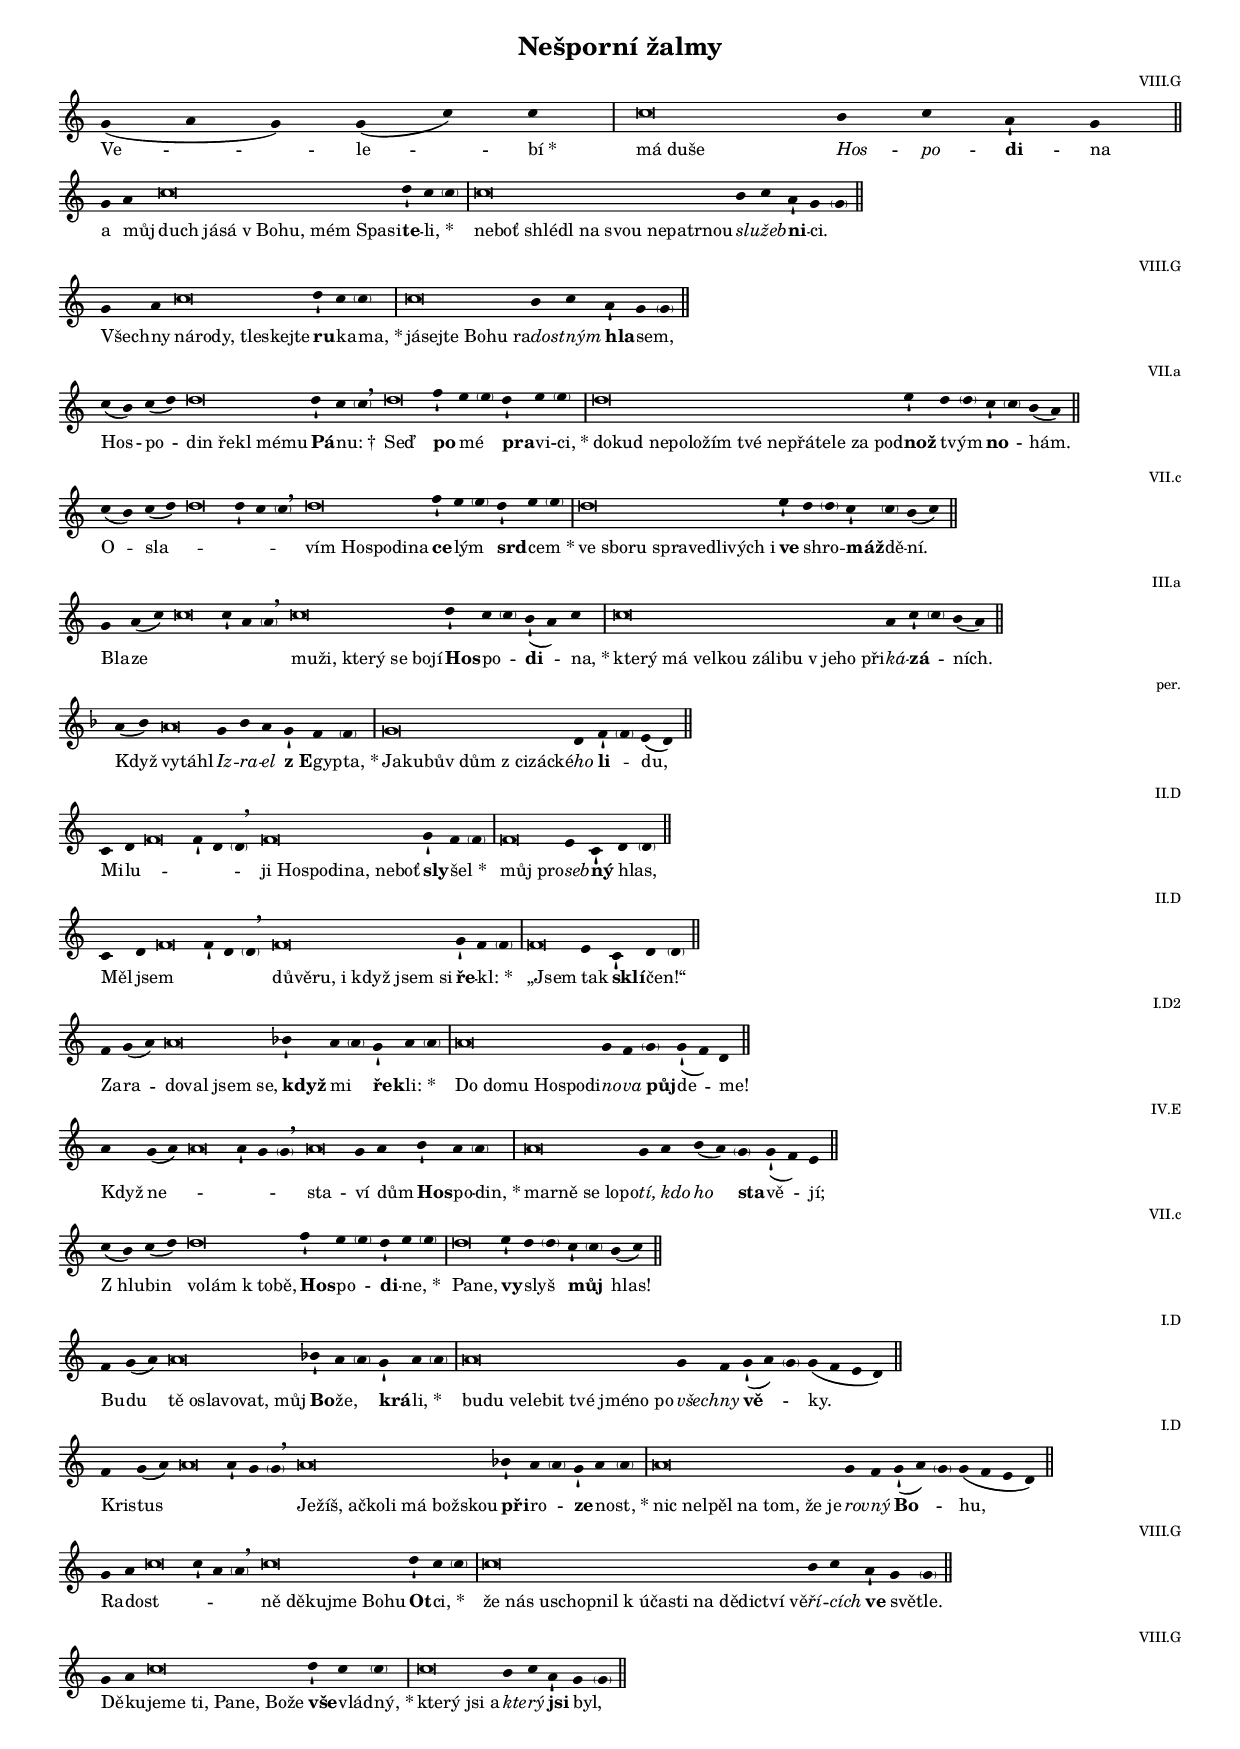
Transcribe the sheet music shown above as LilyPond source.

\version "2.15.37"

\header {
  title = "Nešporní žalmy"
}

\include "spolecne_nespory.ly"

\score {
  \relative c'' {
    \choralniRezim
    g4( a g) g( c) c \barMax
    c\breve b4 c a-| g \barFinalis \break
    g4 a c\breve d4-| c \parenthesize c \barMax
    c\breve b4 c a-| g \parenthesize g \barFinalis
  }
  \addlyrics {
    Ve -- le -- bí_*
    "má duše" \li Hos -- po -- \ln \lb di -- \ln na
    a můj "duch jásá v Bohu, mém Spasi" -- \lb te -- \ln li,_* \skip 1
    "neboť shlédl na svou nepatrnou" \li slu -- žeb -- \ln \lb ni -- \ln ci.
  } 
  \header {
    quiddd = "Magnificat"
    modus = "VIII"
    differentia = "G" 
    psalmus = ""
    id = "magnificat"
    piece = \markup {\sestavTitulek}
  }
}

\score {
  \relative c'' {
    \choralniRezim
    g4 a c\breve d4-| c \parenthesize c \barMax
    c\breve b4 c a-| g \parenthesize g \barFinalis
  }
  \addlyrics {
    Všech -- ny "národy, tleskejte" \lb ru -- \ln ka -- ma,_*
    "jásejte Bohu ra" -- \li dost -- ným \ln \lb hla -- \ln sem,
  } 
  \header {
    quiddd = "Žalm 47"
    modus = "VIII"
    differentia = "G" 
    psalmus = ""
    id = "z47"
    piece = \markup {\sestavTitulek}
  }
}

\score {
  \relative c'' {
    \choralniRezim
    c4( b) c( d) d\breve d4-| c \parenthesize c \barMin 
    d\breve f4-| e \parenthesize e d-| e \parenthesize e \barMax
    d\breve e4-| d \parenthesize d c-| \parenthesize c b( a) \barFinalis
  }
  \addlyrics {
    Hos -- po -- "din řekl mému" \lb Pá -- \ln \markup{nu: \Dagger} \skip 1
    Seď \lb po \ln mé \skip 1 \lb pra -- \ln vi -- ci,_*
    "dokud nepoložím tvé nepřátele za pod" -- \lb nož \ln tvým \skip 1 \lb no -- \ln \skip 1 hám.
  }
  \header {
    quiddd = "Žalm 110"
    modus = "VII"
    differentia = "a" 
    psalmus = ""
    id = "z110"
    piece = \markup {\sestavTitulek}
  }
}  

\score {
  \relative c'' {
    \choralniRezim
    c4( b) c( d) d\breve d4-| c \parenthesize c \barMin 
    d\breve f4-| e \parenthesize e d-| e \parenthesize e \barMax
    d\breve e4-| d \parenthesize d c-| \parenthesize c b( c) \barFinalis
  }
  \addlyrics {
    O -- sla -- \skip 1 \skip 1 \skip 1 \skip 1 "vím Hospodina" \lb ce -- \ln lým \skip 1 \lb srd -- \ln cem_* \skip 1
    "ve sboru spravedlivých i" \lb ve \ln shro -- \lb \skip 1 máž -- \ln dě -- ní.	
  } 
  \header {
    quiddd = "Žalm "
    modus = "VII"
    differentia = "c" 
    psalmus = ""
    id = "z111"
    piece = \markup {\sestavTitulek}
  }
}

\score {
  \relative c'' {
    \choralniRezim
    g4 a( c) c\breve c4-| a \parenthesize a \barMin
    c\breve d4-| c \parenthesize c b(-| a) c \barMax
    c\breve a4 c-| \parenthesize c b( a) \barFinalis
  }
  \addlyrics {
    Bla -- ze \skip 1 \skip 1 \skip 1 \skip 1 "muži, který se bojí" \lb Hos -- \ln po -- \skip 1 \lb di -- \ln na,_*
    "který má velkou zálibu v jeho při" -- \li ká -- \ln \lb zá -- \ln \skip 1 ních.
  } 
  \header {
    quiddd = "Žalm 112"
    modus = "III"
    differentia = "a" 
    psalmus = ""
    id = "z112"
    piece = \markup {\sestavTitulek}
  }
}

\score {
  \relative c'' {
    \choralniRezim
    \key f \major
    a4( bes) a\breve g4 bes a g-| f \parenthesize f \barMax
    g\breve d4 f-| \parenthesize f e( d) \barFinalis
  }
  \addlyrics {
    Když "vytáhl" \li Iz -- ra -- el \ln \lb z_E -- \ln gyp -- ta,_*
    "Jakubův dům z cizácké" -- \li ho \ln \lb li -- \ln \skip 1 du, 
  } 
  \header {
    quiddd = "Žalm 114"
    modus = "per"
    differentia = "" 
    psalmus = ""
    id = "z114"
    piece = \markup {\sestavTitulek}
  }
}

\score {
  \relative c' {
    \choralniRezim
    c4 d f\breve f4-| d \parenthesize d \barMin
    f\breve g4-| f \parenthesize f \barMax
    f\breve e4 c-| d \parenthesize d \barFinalis
  }
  \addlyrics {
    Mi -- lu -- \skip 1 \skip 1 \skip 1 \skip 1  "ji Hospodina, neboť" \lb sly -- \ln šel_* \skip 1
    "můj pro" -- \li seb -- \ln \lb ný \ln hlas,
  } 
  \header {
    quiddd = "Žalm 116-I"
    modus = "II"
    differentia = "D" 
    psalmus = ""
    id = "z116i"
    piece = \markup {\sestavTitulek}
  }
}

\score {
  \relative c' {
    \choralniRezim
    c4 d f\breve f4-| d \parenthesize d \barMin
    f\breve g4-| f \parenthesize f \barMax
    f\breve e4 c-| d \parenthesize d \barFinalis
  }
  \addlyrics {
    Měl jsem \skip 1 \skip 1 \skip 1 \skip 1  "důvěru, i když jsem si" \lb ře -- \ln kl:_* \skip 1
    "„Jsem" tak \lb sklí -- \ln čen!“
  } 
  \header {
    quiddd = "Žalm 116-II"
    modus = "II"
    differentia = "D" 
    psalmus = ""
    id = "z116ii"
    piece = \markup {\sestavTitulek}
  }
}

\score {
  \relative c' {
    \choralniRezim
    f4 g( a) a\breve bes4-| a \parenthesize a g-| a \parenthesize a \barMax
    a\breve g4 f \parenthesize g g(-| f) d \barFinalis
  }
  \addlyrics {
    Za -- ra -- "doval jsem se," \lb když \ln mi \skip 1 \lb řek -- \ln li:_* \skip 1
    "Do domu Hospodi" -- \li no -- va \ln \lb půj -- \ln de -- me!
  } 
  \header {
    quiddd = "Žalm 122"
    modus = "I"
    differentia = "D2" 
    psalmus = ""
    id = "z122"
    piece = \markup {\sestavTitulek}
  }
}

\score {
  \relative c'' {
    \choralniRezim
    a4 g( a) a\breve a4-| g \parenthesize g \barMin
    a\breve g4 a b-| a \parenthesize a \barMax
    a\breve g4 a b( a) \parenthesize g g(-| f) e \barFinalis
  }
  \addlyrics {
    Když ne -- \skip 1 \skip 1 \skip 1 \skip 1  sta -- ví dům \lb Hos -- \ln po -- din,_*
    "marně se lopo" -- \li tí, kdo ho \ln \lb sta -- \ln vě -- jí;
  } 
  \header {
    quiddd = "Žalm 127"
    modus = "IV"
    differentia = "E" 
    psalmus = ""
    id = "z127"
    piece = \markup {\sestavTitulek}
  }
}

\score {
  \relative c'' {
    \choralniRezim
    c4( b) c( d) d\breve f4-| e \parenthesize e d-| e \parenthesize e \barMax
    d\breve e4-| d \parenthesize d c-| \parenthesize c b( c) \barFinalis
  }
  \addlyrics {
    Z_hlu -- bin "volám k tobě," \lb Hos -- \ln po -- \lb \skip 1 di -- \ln ne,_* \skip 1
    "Pane," \lb vy -- \ln slyš \skip 1 \lb můj \ln \skip 1 hlas! 
  } 
  \header {
    quiddd = "Žalm 130"
    modus = "VII"
    differentia = "c" 
    psalmus = ""
    id = "z130"
    piece = \markup {\sestavTitulek}
  }
}

\score {
  \relative c' {
    \choralniRezim
    f4 g( a) a\breve bes4-| a \parenthesize a g-| a \parenthesize a \barMax
    a\breve g4 f g(-| a) \parenthesize g g( f e d) \barFinalis
  }
  \addlyrics {
    Bu -- du "tě oslavovat, můj" \lb Bo -- \ln že, \lb \skip 1 krá -- \ln li,_* \skip 1
    "budu velebit tvé jméno po" \li všech -- ny \ln \lb vě -- \ln \skip 1 ky.
  } 
  \header {
    quiddd = "Žalm 145-I"
    modus = "I"
    differentia = "D" 
    psalmus = ""
    id = "z145i"
    piece = \markup {\sestavTitulek}
  }
}

\score {
  \relative c' {
    \choralniRezim
    f4 g( a) a\breve a4-| g \parenthesize g \barMin
    a\breve bes4-| a \parenthesize a g-| a \parenthesize a \barMax
    a\breve g4 f g(-| a) \parenthesize g g( f e d) \barFinalis
  }
  \addlyrics {
    Kris -- tus \skip 1 \skip 1 \skip 1 \skip 1  "Ježíš, ačkoli má božskou" \lb při -- \ln ro -- \lb \skip 1 ze -- \ln nost,_*  \skip 1
    "nic nelpěl na tom, že je" \li rov -- ný \ln \lb Bo -- \ln \skip 1 hu, 
  } 
  \header {
    quiddd = "Fp 2"
    modus = "I"
    differentia = "D" 
    psalmus = ""
    id = "kfp2"
    piece = \markup {\sestavTitulek}
  }
}

\score {
  \relative c'' {
    \choralniRezim
    g4 a c\breve c4-| a4 \parenthesize a \barMin
    c\breve d4-| c \parenthesize c \barMax
    c\breve b4 c a-| g \parenthesize g \barFinalis
  }
  \addlyrics {
    Ra -- dost -- \skip 1 \skip 1 \skip 1 \skip 1 "ně děkujme Bohu" \lb Ot -- \ln ci,_* \skip 1
    "že nás uschopnil k účasti na dědictví vě" -- \li ří -- cích \ln \lb ve \ln svět -- le.
  } 
  \header {
    quiddd = "Kol 1"
    modus = "VIII"
    differentia = "G" 
    psalmus = ""
    id = "kkol1"
    piece = \markup {\sestavTitulek}
  }
}

\score {
  \relative c'' {
    \choralniRezim
    g4 a c\breve d4-| c \parenthesize c \barMax
    c\breve b4 c a-| g \parenthesize g \barFinalis
  }
  \addlyrics {
    Dě -- ku -- "jeme ti, Pane, Bože" \lb vše -- \ln vlád -- ný,_*
    "který jsi a" \li kte -- rý \ln \lb jsi \ln byl,
  } 
  \header {
    quiddd = "Zj 11"
    modus = "VIII"
    differentia = "G" 
    psalmus = ""
    id = "kzj11"
    piece = \markup {\sestavTitulek}
  }
}


%{
\score {
  \relative c' {
    \choralniRezim
    
  }
  \addlyrics {
    
  } 
  \header {
    quiddd = "Žalm "
    modus = ""
    differentia = "" 
    psalmus = ""
    id = ""
    piece = \markup {\sestavTitulek}
  }
}
%}